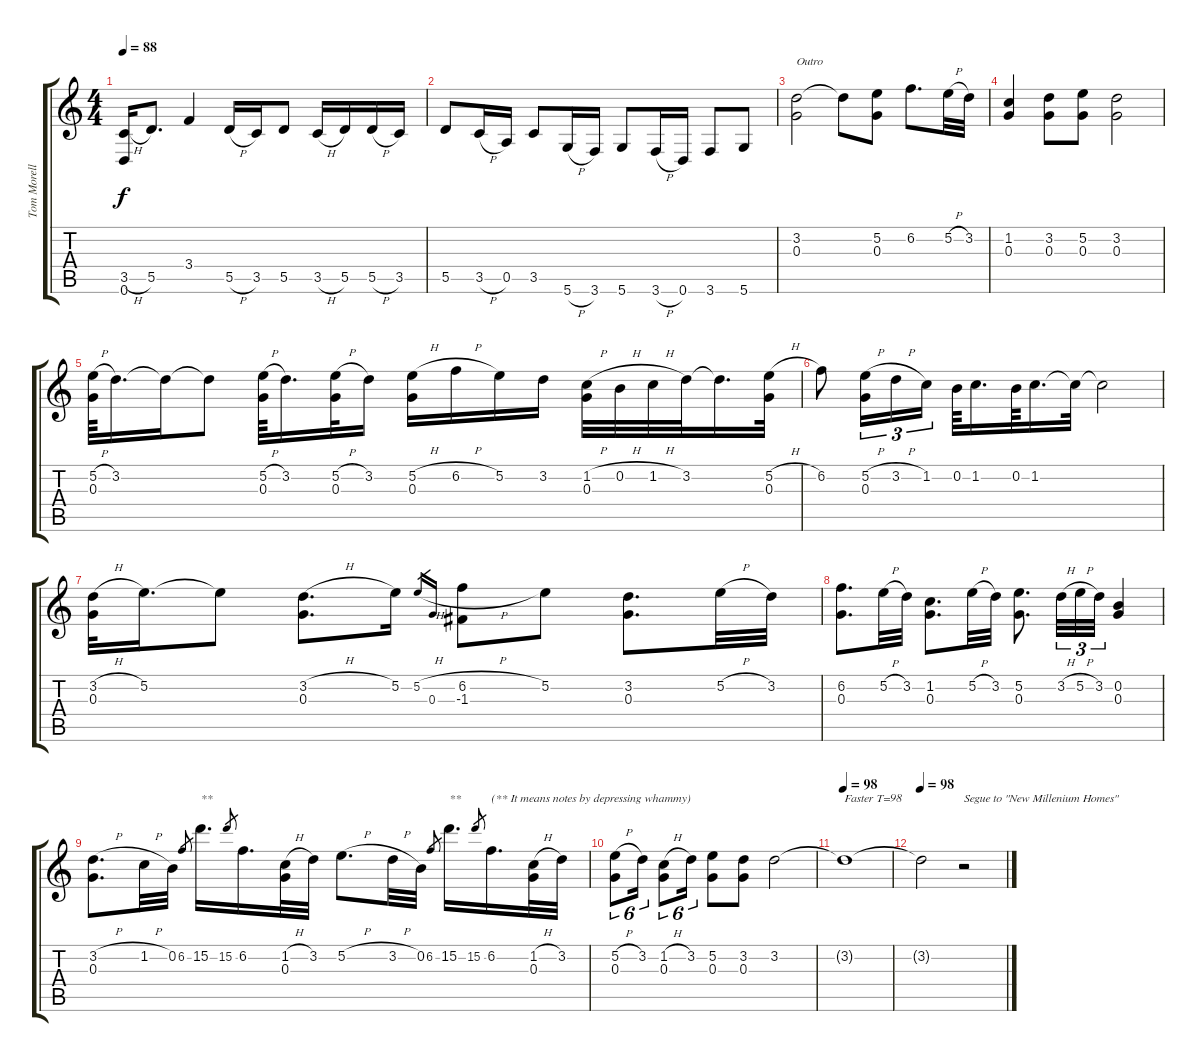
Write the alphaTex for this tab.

\track ("Tom Morello" "Tom Morell") {instrument overdrivenguitar}
\staff {score tabs}
\tuning (E4 B3 G3 D3 A2 D2) {hide}
\ts (4 4)
\tempo 88
\clef g2
\ks c
(3.5{h} 0.6).16{dy f} 5.5.8{d} 3.4.4 5.5{h}.16 3.5.16 5.5.8 3.5{h}.16 5.5.16 5.5{h}.16 3.5.16 |
5.5.8 3.5{h}.16 0.5.16 3.5.8 5.6{h}.16 3.6.16 5.6.8 3.6{h}.16 0.6.16 3.6.8 5.6.8 |
(3.2 0.3).2{txt "Outro"} 3.2{t}.8 (5.2 0.3).8 6.2.8{d} 5.2{h}.32 3.2.32 |
(1.2 0.3).4 (3.2 0.3).8 (5.2 0.3).8 (3.2 0.3).2 |
(5.2{h} 0.3).64 3.2.16{d} 3.2{t}.16 3.2{t}.8 (5.2{h} 0.3).64 3.2.16{d} (5.2{h} 0.3).32 3.2.16 (5.2{h} 0.3).16 6.2{h}.16 5.2.16 3.2.16 (1.2{h} 0.3).32 0.2{h}.32 1.2{h}.32 3.2.32 3.2{t}.16{d} (5.2{h} 0.3).32 |
6.2.8 (5.2{h} 0.3).16{tu (3 2)} 3.2{h}.16{tu (3 2)} 1.2.16{tu (3 2)} 0.2.64 1.2.16{d} 0.2.64 1.2.16{d} 1.2{t}.32 1.2{t}.2 |
(3.2{h} 0.3).32 5.2.16{d} 5.2{t}.8 (3.2{h} 0.3).8{d} 5.2.16 5.2{h}.16{gr} 0.3.16{gr} (6.2{h} -1.3).8 5.2.8 (3.2 0.3).8{d} 5.2{h}.32 3.2.32 |
(6.2 0.3).8{d} 5.2{h}.32 3.2.32 (1.2 0.3).8{d} 5.2{h}.32 3.2.32 (5.2 0.3).8{d} 3.2{h}.32{tu (3 2)} 5.2{h}.32{tu (3 2)} 3.2.32{tu (3 2)} (0.2 0.3).4 |
(3.2{h} 0.3).8{d} 1.2{h}.32 0.2.32 6.2.8{gr} 15.2.16{d txt "**"} 15.2.8{gr} 6.2.16{d} (1.2{h} 0.3).32 3.2.32 5.2{h}.8{d} 3.2{h}.32 0.2.32 6.2.8{gr} 15.2.16{d txt "**"} 15.2.8{gr} 6.2.16{d txt "(** It means notes by depressing whammy)"} (1.2{h} 0.3).32 3.2.32 |
(5.2{h} 0.3).8{tu (6 4)} 3.2.16{tu (6 4)} (1.2{h} 0.3).8{tu (6 4)} 3.2.16{tu (6 4)} (5.2 0.3).8 (3.2 0.3).8 3.2.2 |
\tempo 98
3.2{t}.1{txt "Faster T=98"} |
\tempo 98
3.2{t}.2 r.2{txt "Segue to \"New Millenium Homes\""}
